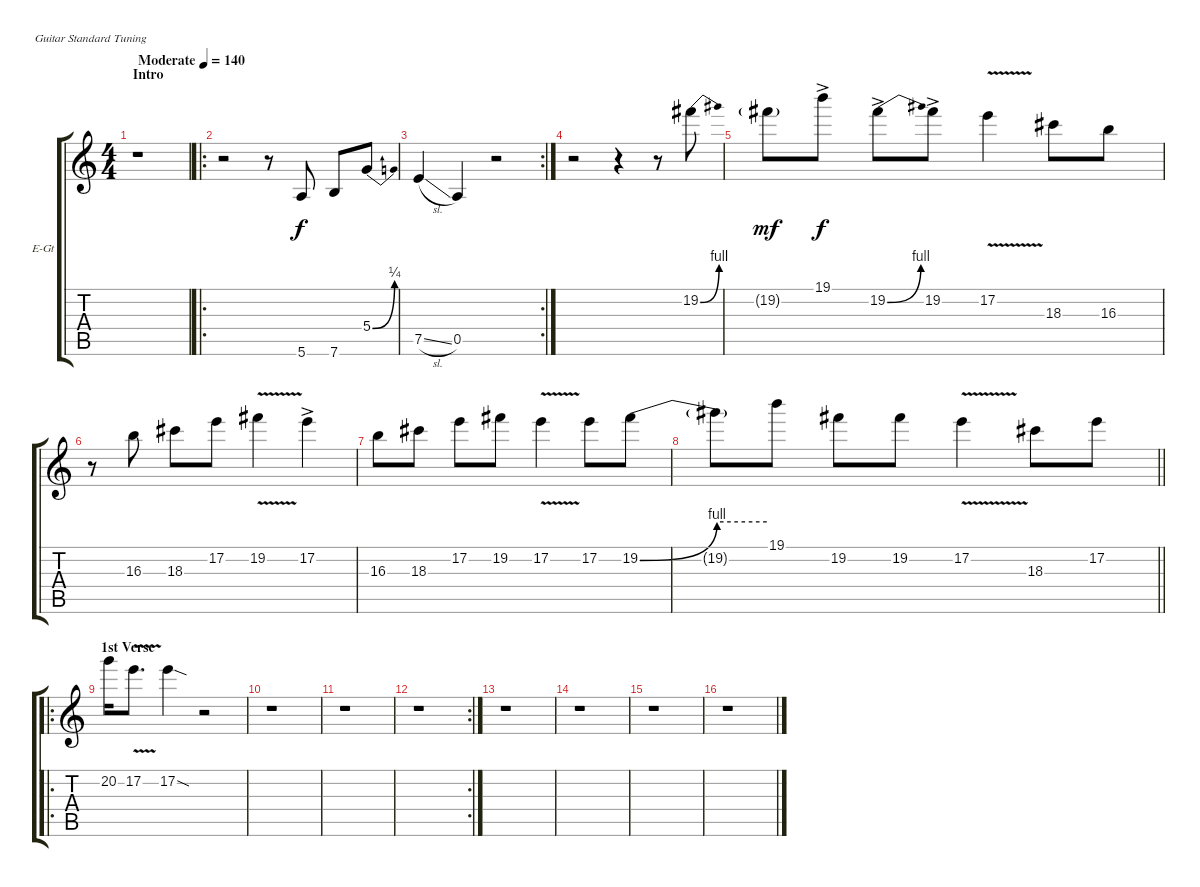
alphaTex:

\bracketExtendMode groupsimilarinstruments
\firstSystemTrackNameOrientation horizontal
\otherSystemsTrackNameOrientation horizontal
\track ("Lead Guitar" "E-Gt") {instrument distortionguitar}
\staff {score tabs}
\tuning (E4 B3 G3 D3 A2 E2)
\ts (4 4)
\beaming (8 2 2 2 2)
\section ("" "Intro")
\tempo (140 "Moderate")
\clef g2
\ks c
r.1{dy f instrument distortionguitar} |
\ro
r.2 r.8 5.6.8 7.6.8 5.4{be (bend 0 0 60 1)}.8 |
\rc 2
7.5{sl}.4 0.5.4 r.2 |
r.2 r.4 r.8 19.2{be (bend 0 0 60 4)}.8 |
19.2{g}.8{dy mf} 19.1{ac}.8{dy f} 19.2{be (bend 0 0 60 4) ac}.8 19.2{ac}.8 17.2{v}.4 18.3.8 16.3.8 |
r.8 16.3.8 18.3.8 17.2.8 19.2{v}.4 17.2{ac}.4 |
16.3.8 18.3.8 17.2.8 19.2.8 17.2{v}.4 17.2.8 19.2{be (bend 0 0 60 4)}.8 |
\barLineRight lightlight
19.2{be (hold 0 4 60 4) t}.8 19.1.8 19.2.8 19.2.8 17.2{v}.4 18.3.8 17.2.8 |
\ro
\section ("" "1st Verse")
20.2.16 17.2{v}.8{d} 17.2{sod}.4 r.2 |
r.1 |
r.1 |
\rc 2
r.1 |
r.1 |
r.1 |
r.1 |
r.1
